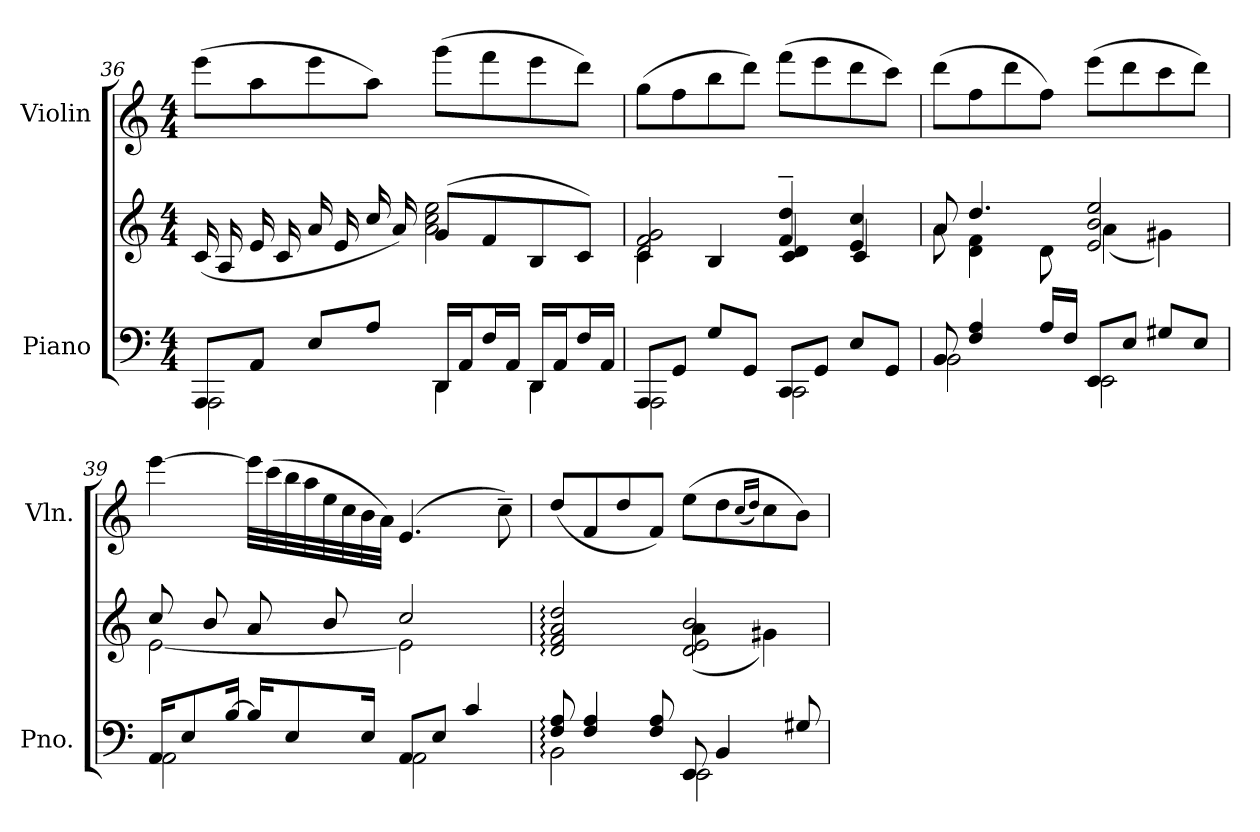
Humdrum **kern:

**kern	**kern	**kern
*part2	*part2	*part1
*staff3	*staff2	*staff1
*I"Piano	*	*I"Violin
*I'Pno.	*	*I'Vln.
*clefF4	*clefG2	*clefG2
*k[]	*k[]	*k[]
*M4/4	*M4/4	*M4/4
=36	=36	=36
*^	*^	*
8AAA/L	2AAA\	(16c/	2ryy	(8eee\L
.	.	16A/	.	.
8AA/J	.	16e/	.	8aa\
.	.	16c/	.	.
8E/L	.	16a/	.	8eee\
.	.	16e/	.	.
8A/J	.	16cc/	.	8aa\J)
.	.	16a/)	.	.
16DD/LL	(4DD\	(8g/L	2a\ 2cc\ 2ee\	(8ggg\L
16AA/J	.	.	.	.
16F/L	.	8f/	.	8fff\
16AA/JJ	.	.	.	.
16DD/LL	4DD\	8B/	.	8eee\
16AA/J	.	.	.	.
16F/L	.	8c/J)	.	8ddd\J)
16AA/JJ	.	.	.	.
=37	=37	=37	=37	=37
8AAA/L	2AAA\	4c\	2d/ 2f/ 2g/	(8gg\L
8GG/J	.	.	.	8ff\
8G/L	.	4B/	.	8bb\
8GG/J	.	.	.	8ddd\J)
8CC/L	2CC\	4f/~ 4dd/~	4c/ 4d/	(8fff\L
8GG/J	.	.	.	8eee\
8E/L	.	4e/ 4cc/)	4c/	8ddd\
8GG/J	.	.	.	8ccc\J)
=38	=38	=38	=38	=38
8BB/	2BB\	8a/	8a\	(8ddd\L
4F/ 4A/	.	4.dd/	4d\ 4f\	8ff\
.	.	.	.	8ddd\
16A/LL	.	.	8d\	8ff\J)
16F/JJ	.	.	.	.
8EE/L	2EE\	2e/ 2b/ 2ee/	(4a\	(8eee\L
8E/J	.	.	.	8ddd\
8G#X/L	.	.	4g#X\)	8ccc\
8E/J	.	.	.	8ddd\J)
!!LO:LB:g=z
=39	=39	=39	=39	=39
16AA/KL	2AA\	8cc/	[2e\	[4eee\
8E/	.	.	.	.
.	.	8b/	.	.
[16B/Jk	.	.	.	.
16B/KL]	.	8a/	.	32eee\LLL]
.	.	.	.	(32ccc\
8E/	.	.	.	32bb\
.	.	.	.	32aa\
.	.	8b/	.	32ee\
.	.	.	.	32cc\
16E/Jk	.	.	.	32b\
.	.	.	.	32a\JJJ)
8AA/L	2AA\	2cc/	2e\]	(4.e/
8E/J	.	.	.	.
4c/	.	.	.	.
.	.	.	.	8cc~\)
=40	=40	=40	=40	=40
8F/: 8A/:	2BB:\	2d/: 2f/: 2a/: 2dd/:	2ryy	(8dd/L
4F/ 4A/	.	.	.	8f/
.	.	.	.	8dd/
8F/ 8A/	.	.	.	8f/J)
8EE/	2EE\	2d/ 2e/ 2b/	(4a\	(8ee\L
4BB/	.	.	.	8dd\
.	.	.	.	(16qcc/LL
.	.	.	.	16qdd/JJ)
.	.	.	4g#X\)	8cc\
8G#X/	.	.	.	8b\J)
*v	*v	*	*	*
*	*v	*v	*
=	=	=
*-	*-	*-
